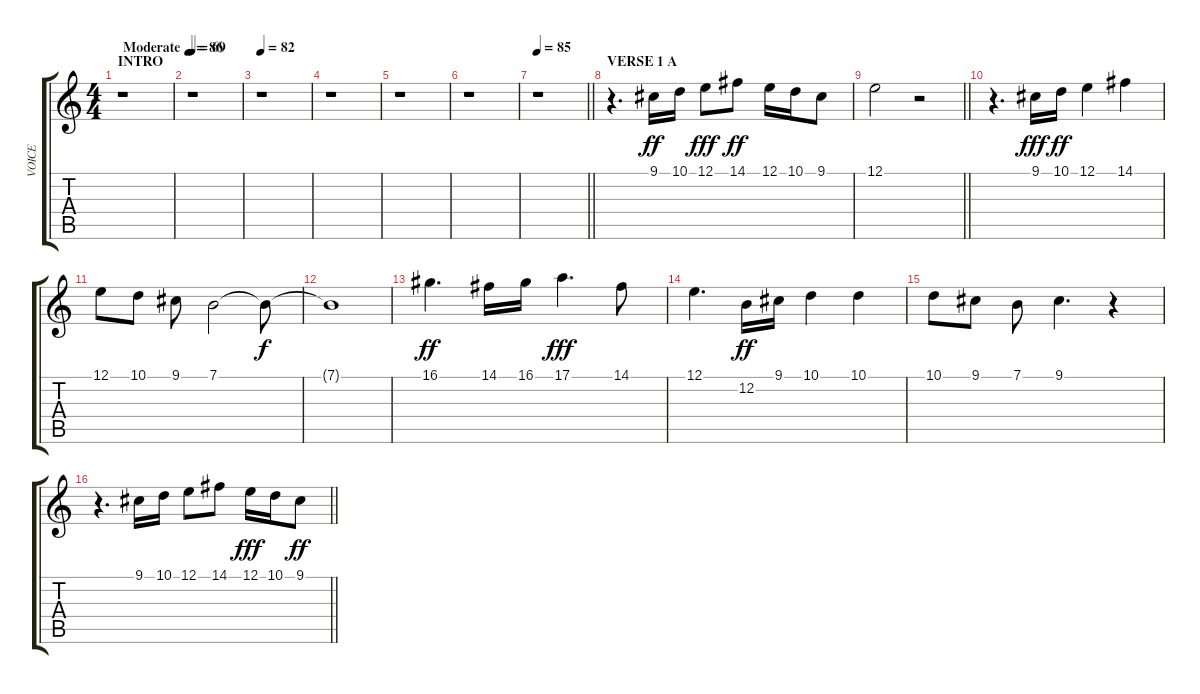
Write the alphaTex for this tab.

\track ("VOICE" "VOICE") {instrument harpsichord}
\staff {score tabs}
\tuning (E4 B3 G3 D3 A2 E2) {hide}
\ts (4 4)
\section ("" "INTRO")
\tempo (86 "Moderate")
\clef g2
\ks c
r.1{dy ff instrument harpsichord} |
\tempo 69
r.1 |
\tempo 82
r.1 |
r.1 |
r.1 |
r.1 |
\tempo 85
\barLineRight lightlight
r.1 |
\section ("" "VERSE 1 A")
r.4{d} 9.1.16 10.1.16 12.1.8{dy fff} 14.1.8{dy ff} 12.1.16 10.1.16 9.1.8 |
\barLineRight lightlight
12.1.2 r.2 |
r.4{d} 9.1.16{dy fff} 10.1.16{dy ff} 12.1.4 14.1.4 |
12.1.8 10.1.8 9.1.8 7.1.2 7.1{t}.8{dy f} |
7.1{t}.1 |
16.1.4{d dy ff} 14.1.16 16.1.16 17.1.4{d dy fff} 14.1.8 |
12.1.4{d} 12.2.16{dy ff} 9.1.16 10.1.4 10.1.4 |
10.1.8 9.1.8 7.1.8 9.1.4{d} r.4 |
\barLineRight lightlight
r.4{d} 9.1.16 10.1.16 12.1.8 14.1.8 12.1.16{dy fff} 10.1.16 9.1.8{dy ff}
